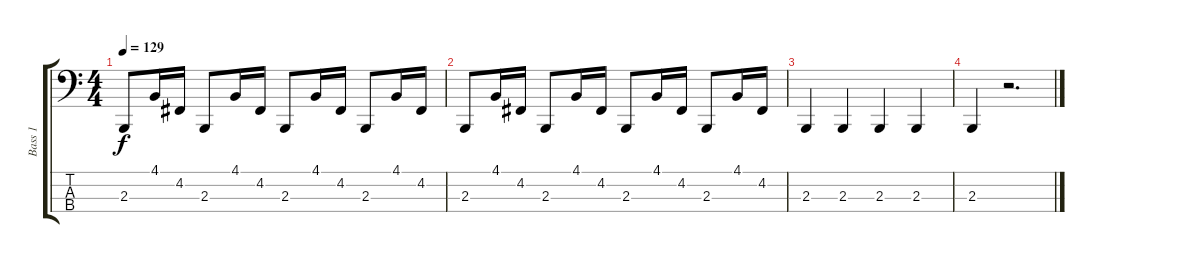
\track ("Bass 1" "Bass 1") {instrument lead2sawtooth}
\staff {score tabs}
\tuning (G2 D2 A1 E1) {hide}
\ts (4 4)
\tempo 129
\clef f4
\ks c
2.3.8{dy f} 4.1.16 4.2.16 2.3.8 4.1.16 4.2.16 2.3.8 4.1.16 4.2.16 2.3.8 4.1.16 4.2.16 |
2.3.8 4.1.16 4.2.16 2.3.8 4.1.16 4.2.16 2.3.8 4.1.16 4.2.16 2.3.8 4.1.16 4.2.16 |
2.3.4 2.3.4 2.3.4 2.3.4 |
2.3.4 r.2{d}
